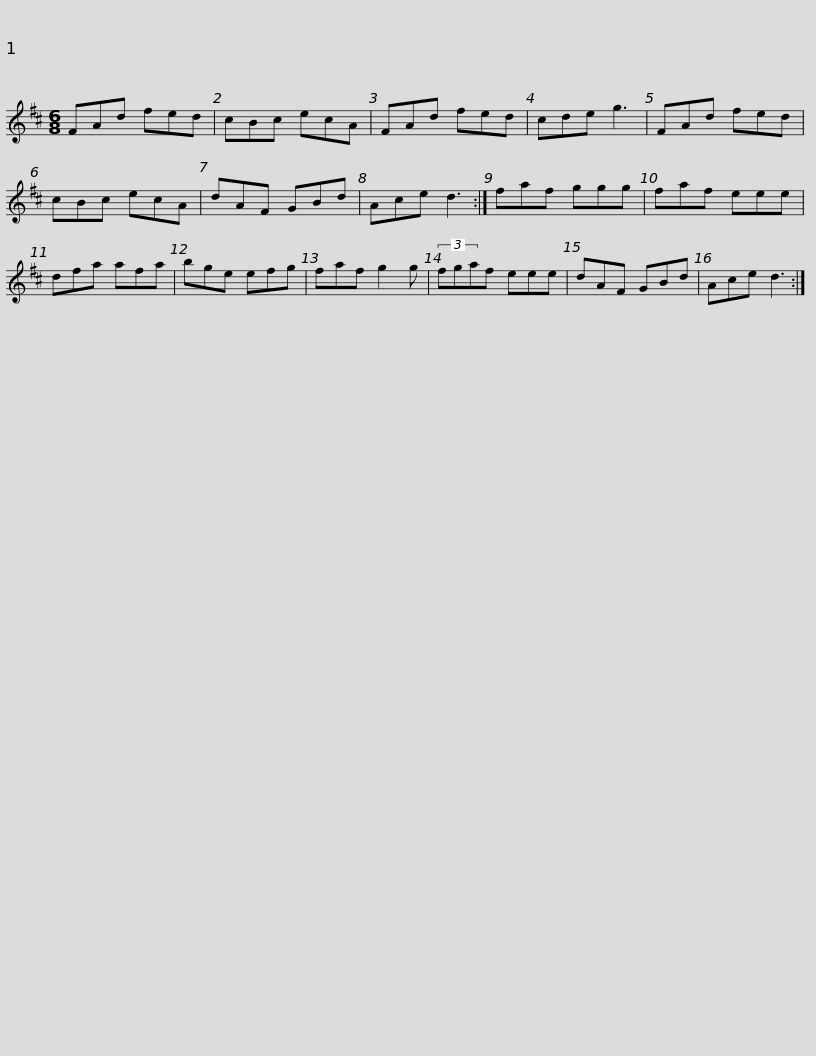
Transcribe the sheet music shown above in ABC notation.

X:1
L:1/8
M:6/8
I:linebreak $
K:D
V:1 treble
V:1
 FAd fed | cBc ecA | FAd fed | cde g3 | FAd fed | %5
 cBc ecA | dAF GBd |$ Ace d3 :| faf ggg | faf eee | %10
 dfa afa | bge efg | faf g2 g | (3fgaf eee |$ dAF GBd | %15
 Ace d3 :| %16
